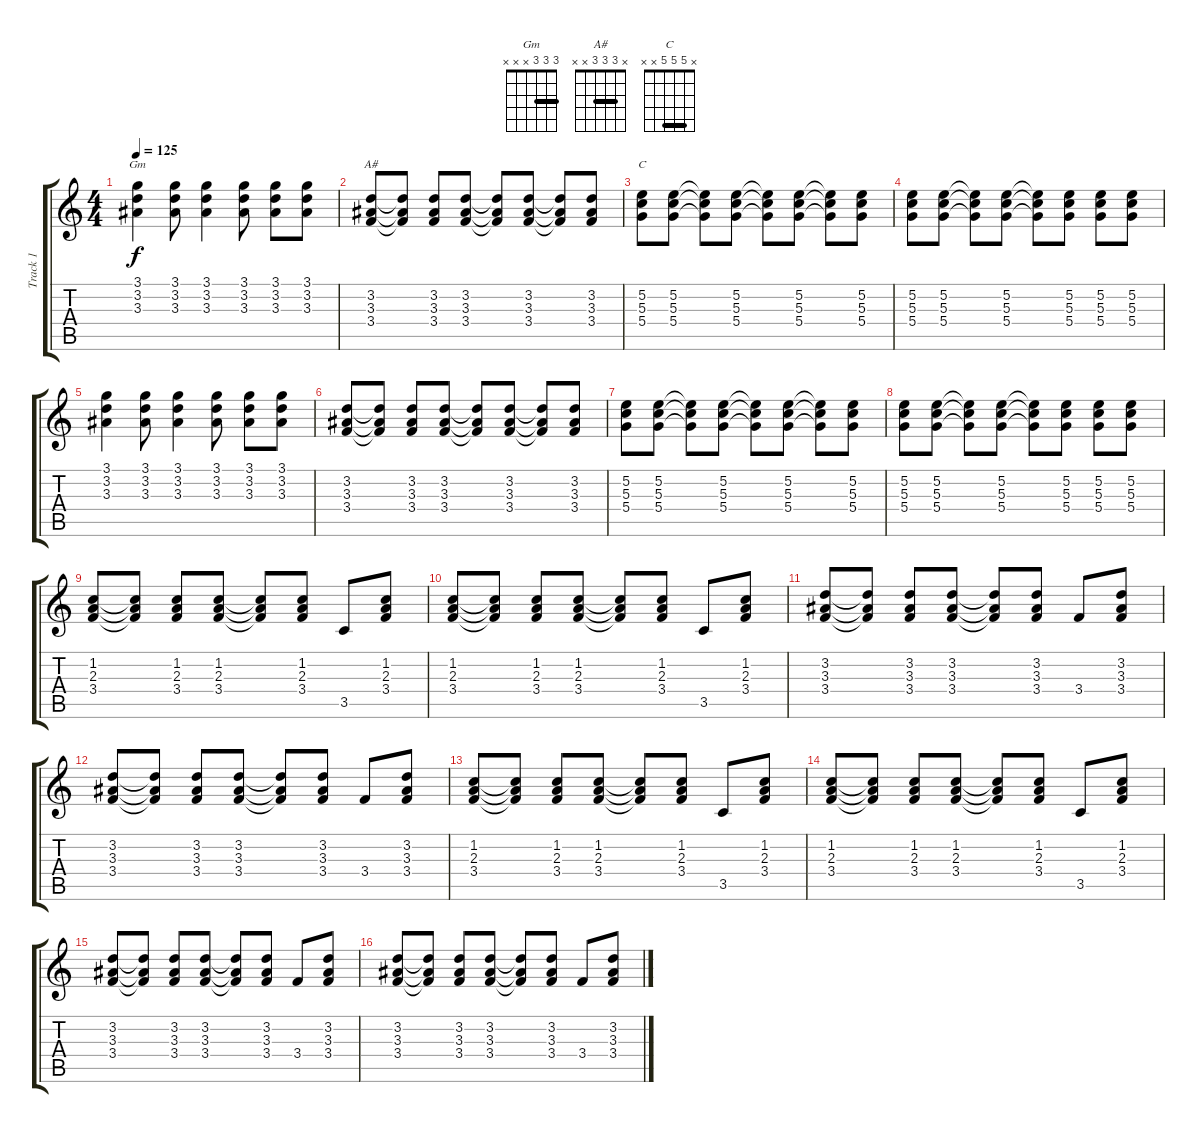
\track ("Track 1" "Track 1") {instrument acousticguitarsteel}
\staff {score tabs}
\tuning (E4 B3 G3 D3 A2 E2) {hide}
\chord ("Gm" 3 3 3 x x x) {barre 3}
\chord ("A#" x 3 3 3 x x) {barre 3}
\chord ("C" x 5 5 5 x x) {barre 5}
\ts (4 4)
\tempo 125
\clef g2
\ks c
(3.1 3.2 3.3).4{ch "Gm" dy f} (3.1 3.2 3.3).8 (3.1 3.2 3.3).4 (3.1 3.2 3.3).8 (3.1 3.2 3.3).8 (3.1 3.2 3.3).8 |
(3.2 3.3 3.4).8{ch "A#"} (3.2{t} 3.3{t} 3.4{t}).8 (3.2 3.3 3.4).8 (3.2 3.3 3.4).8 (3.2{t} 3.3{t} 3.4{t}).8 (3.2 3.3 3.4).8 (3.2{t} 3.3{t} 3.4{t}).8 (3.2 3.3 3.4).8 |
(5.2 5.3 5.4).8{ch "C"} (5.2 5.3 5.4).8 (5.2{t} 5.3{t} 5.4{t}).8 (5.2 5.3 5.4).8 (5.2{t} 5.3{t} 5.4{t}).8 (5.2 5.3 5.4).8 (5.2{t} 5.3{t} 5.4{t}).8 (5.2 5.3 5.4).8 |
(5.2 5.3 5.4).8 (5.2 5.3 5.4).8 (5.2{t} 5.3{t} 5.4{t}).8 (5.2 5.3 5.4).8 (5.2{t} 5.3{t} 5.4{t}).8 (5.2 5.3 5.4).8 (5.2 5.3 5.4).8 (5.2 5.3 5.4).8 |
(3.1 3.2 3.3).4 (3.1 3.2 3.3).8 (3.1 3.2 3.3).4 (3.1 3.2 3.3).8 (3.1 3.2 3.3).8 (3.1 3.2 3.3).8 |
(3.2 3.3 3.4).8 (3.2{t} 3.3{t} 3.4{t}).8 (3.2 3.3 3.4).8 (3.2 3.3 3.4).8 (3.2{t} 3.3{t} 3.4{t}).8 (3.2 3.3 3.4).8 (3.2{t} 3.3{t} 3.4{t}).8 (3.2 3.3 3.4).8 |
(5.2 5.3 5.4).8 (5.2 5.3 5.4).8 (5.2{t} 5.3{t} 5.4{t}).8 (5.2 5.3 5.4).8 (5.2{t} 5.3{t} 5.4{t}).8 (5.2 5.3 5.4).8 (5.2{t} 5.3{t} 5.4{t}).8 (5.2 5.3 5.4).8 |
(5.2 5.3 5.4).8 (5.2 5.3 5.4).8 (5.2{t} 5.3{t} 5.4{t}).8 (5.2 5.3 5.4).8 (5.2{t} 5.3{t} 5.4{t}).8 (5.2 5.3 5.4).8 (5.2 5.3 5.4).8 (5.2 5.3 5.4).8 |
(1.2 2.3 3.4).8 (1.2{t} 2.3{t} 3.4{t}).8 (1.2 2.3 3.4).8 (1.2 2.3 3.4).8 (1.2{t} 2.3{t} 3.4{t}).8 (1.2 2.3 3.4).8 3.5.8 (1.2 2.3 3.4).8 |
(1.2 2.3 3.4).8 (1.2{t} 2.3{t} 3.4{t}).8 (1.2 2.3 3.4).8 (1.2 2.3 3.4).8 (1.2{t} 2.3{t} 3.4{t}).8 (1.2 2.3 3.4).8 3.5.8 (1.2 2.3 3.4).8 |
(3.2 3.3 3.4).8 (3.2{t} 3.3{t} 3.4{t}).8 (3.2 3.3 3.4).8 (3.2 3.3 3.4).8 (3.2{t} 3.3{t} 3.4{t}).8 (3.2 3.3 3.4).8 3.4.8 (3.2 3.3 3.4).8 |
(3.2 3.3 3.4).8 (3.2{t} 3.3{t} 3.4{t}).8 (3.2 3.3 3.4).8 (3.2 3.3 3.4).8 (3.2{t} 3.3{t} 3.4{t}).8 (3.2 3.3 3.4).8 3.4.8 (3.2 3.3 3.4).8 |
(1.2 2.3 3.4).8 (1.2{t} 2.3{t} 3.4{t}).8 (1.2 2.3 3.4).8 (1.2 2.3 3.4).8 (1.2{t} 2.3{t} 3.4{t}).8 (1.2 2.3 3.4).8 3.5.8 (1.2 2.3 3.4).8 |
(1.2 2.3 3.4).8 (1.2{t} 2.3{t} 3.4{t}).8 (1.2 2.3 3.4).8 (1.2 2.3 3.4).8 (1.2{t} 2.3{t} 3.4{t}).8 (1.2 2.3 3.4).8 3.5.8 (1.2 2.3 3.4).8 |
(3.2 3.3 3.4).8 (3.2{t} 3.3{t} 3.4{t}).8 (3.2 3.3 3.4).8 (3.2 3.3 3.4).8 (3.2{t} 3.3{t} 3.4{t}).8 (3.2 3.3 3.4).8 3.4.8 (3.2 3.3 3.4).8 |
(3.2 3.3 3.4).8 (3.2{t} 3.3{t} 3.4{t}).8 (3.2 3.3 3.4).8 (3.2 3.3 3.4).8 (3.2{t} 3.3{t} 3.4{t}).8 (3.2 3.3 3.4).8 3.4.8 (3.2 3.3 3.4).8
